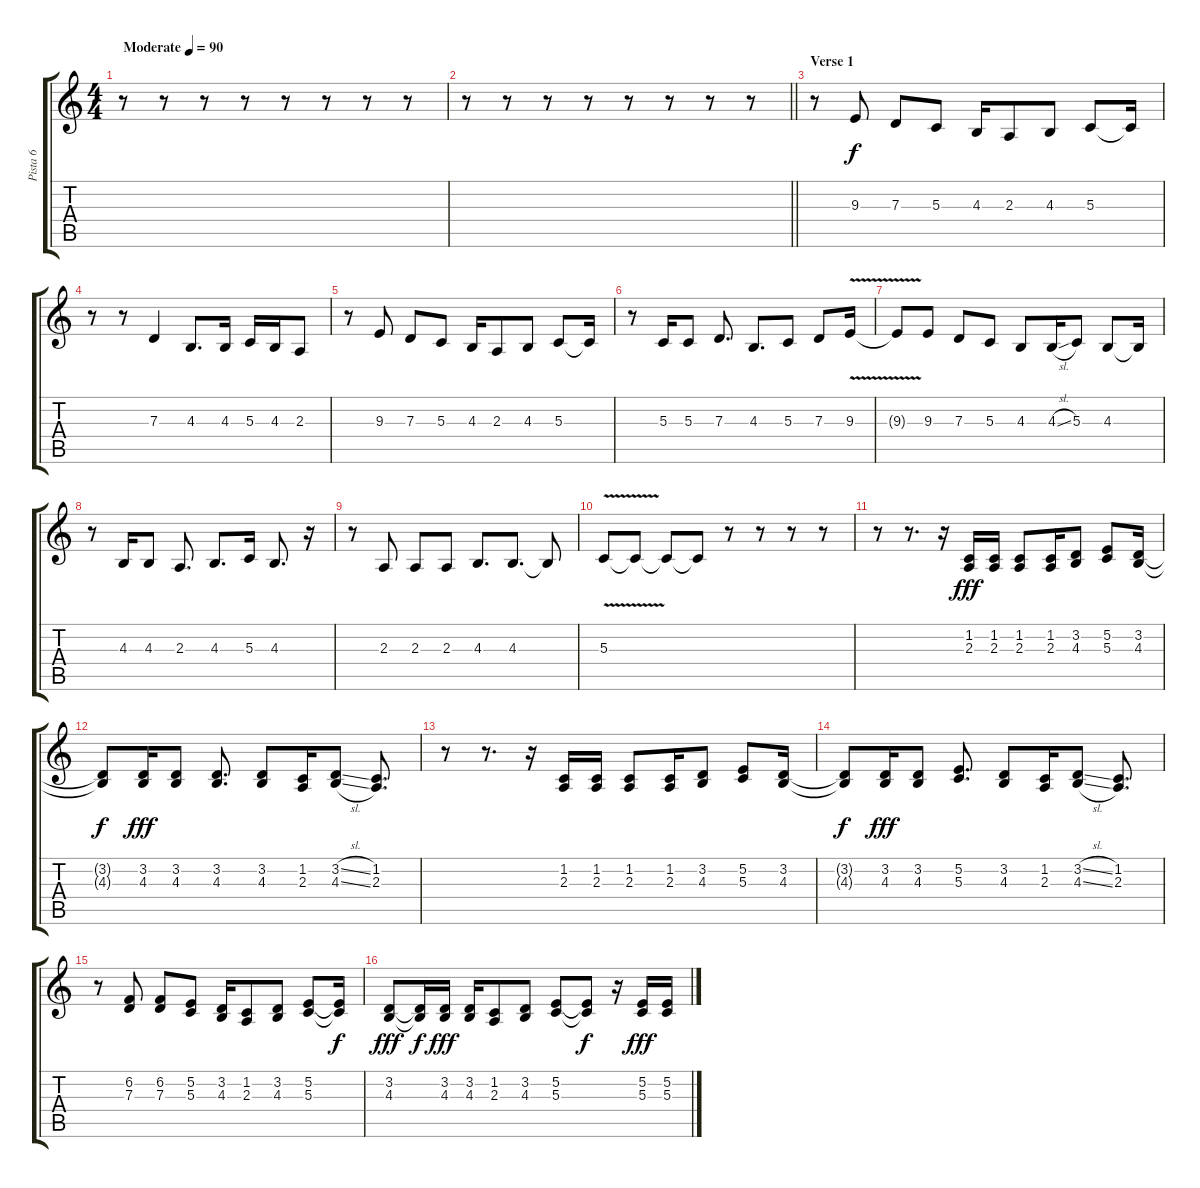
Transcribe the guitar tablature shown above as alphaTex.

\track ("Pista 6" "Pista 6") {instrument pad7halo}
\staff {score tabs}
\tuning (E4 B3 G3 D3 A2 E2) {hide}
\ts (4 4)
\tempo (90 "Moderate")
\clef g2
\ks c
r.8{dy f instrument pad7halo} r.8 r.8 r.8 r.8 r.8 r.8 r.8 |
\barLineRight lightlight
r.8 r.8 r.8 r.8 r.8 r.8 r.8 r.8 |
\section ("" "Verse 1")
r.8 9.3.8 7.3.8 5.3.8 4.3.16 2.3.8 4.3.8 5.3.8 5.3{t}.16 |
r.8 r.8 7.3.4 4.3.8{d} 4.3.16 5.3.16 4.3.16 2.3.8 |
r.8 9.3.8 7.3.8 5.3.8 4.3.16 2.3.8 4.3.8 5.3.8 5.3{t}.16 |
r.8 5.3.16 5.3.8 7.3.8{d} 4.3.8{d} 5.3.8 7.3.8 9.3{v}.16 |
9.3{t}.8 9.3.8 7.3.8 5.3.8 4.3.8 4.3{sl}.16 5.3.8 4.3.8 4.3{t}.16 |
r.8 4.3.16 4.3.8 2.3.8{d} 4.3.8{d} 5.3.16 4.3.8{d} r.16 |
r.8 2.3.8 2.3.8 2.3.8 4.3.8{d} 4.3.8{d} 4.3{t}.8 |
5.3{v}.8 5.3{t}.8 5.3{t}.8 5.3{t}.8 r.8 r.8 r.8 r.8 |
r.8 r.8{d} r.16 (1.2 2.3).16{dy fff} (1.2 2.3).16 (1.2 2.3).8 (1.2 2.3).16 (3.2 4.3).8 (5.2 5.3).8 (3.2 4.3).16 |
(3.2{t} 4.3{t}).8{dy f} (3.2 4.3).16{dy fff} (3.2 4.3).8 (3.2 4.3).8{d} (3.2 4.3).8 (1.2 2.3).16 (3.2{sl} 4.3{sl}).8 (1.2 2.3).8{d} |
r.8 r.8{d} r.16 (1.2 2.3).16 (1.2 2.3).16 (1.2 2.3).8 (1.2 2.3).16 (3.2 4.3).8 (5.2 5.3).8 (3.2 4.3).16 |
(3.2{t} 4.3{t}).8{dy f} (3.2 4.3).16{dy fff} (3.2 4.3).8 (5.2 5.3).8{d} (3.2 4.3).8 (1.2 2.3).16 (3.2{sl} 4.3{sl}).8 (1.2 2.3).8{d} |
r.8 (6.2 7.3).8 (6.2 7.3).8 (5.2 5.3).8 (3.2 4.3).16 (1.2 2.3).8 (3.2 4.3).8 (5.2 5.3).8 (5.2{t} 5.3{t}).16{dy f} |
(3.2 4.3).8{dy fff} (3.2{t} 4.3{t}).16{dy f} (3.2 4.3).16{dy fff} (3.2 4.3).16 (1.2 2.3).8 (3.2 4.3).8 (5.2 5.3).8 (5.2{t} 5.3{t}).8{dy f} r.16 (5.2 5.3).16{dy fff} (5.2 5.3).16
